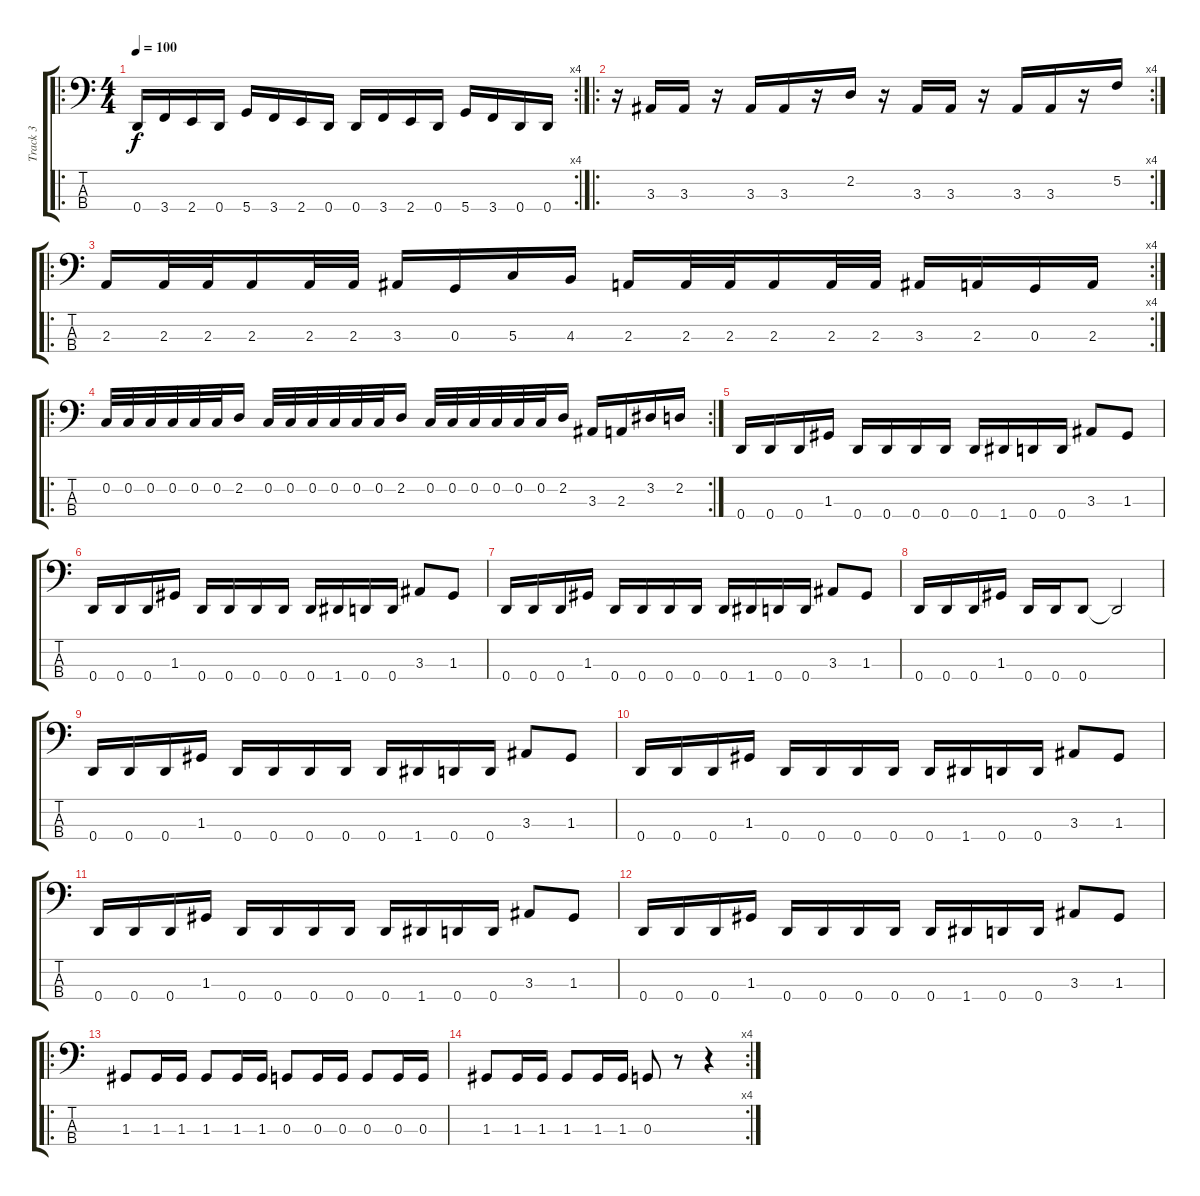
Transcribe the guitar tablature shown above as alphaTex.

\track ("Track 3" "Track 3") {instrument electricbassfinger}
\staff {score tabs}
\tuning (F2 C2 G1 D1) {hide}
\ro
\rc 4
\ts (4 4)
\tempo 100
\clef f4
\ks c
0.4.16{dy f} 3.4.16 2.4.16 0.4.16 5.4.16 3.4.16 2.4.16 0.4.16 0.4.16 3.4.16 2.4.16 0.4.16 5.4.16 3.4.16 0.4.16 0.4.16 |
\ro
\rc 4
r.16 3.3.16 3.3.16 r.16 3.3.16 3.3.16 r.16 2.2.16 r.16 3.3.16 3.3.16 r.16 3.3.16 3.3.16 r.16 5.2.16 |
\ro
\rc 4
2.3.16 2.3.32 2.3.32 2.3.16 2.3.32 2.3.32 3.3.16 0.3.16 5.3.16 4.3.16 2.3.16 2.3.32 2.3.32 2.3.16 2.3.32 2.3.32 3.3.16 2.3.16 0.3.16 2.3.16 |
\ro
\rc 2
0.2.32 0.2.32 0.2.32 0.2.32 0.2.32 0.2.32 2.2.16 0.2.32 0.2.32 0.2.32 0.2.32 0.2.32 0.2.32 2.2.16 0.2.32 0.2.32 0.2.32 0.2.32 0.2.32 0.2.32 2.2.16 3.3.16 2.3.16 3.2.16 2.2.16 |
0.4.16 0.4.16 0.4.16 1.3.16 0.4.16 0.4.16 0.4.16 0.4.16 0.4.16 1.4.16 0.4.16 0.4.16 3.3.8 1.3.8 |
0.4.16 0.4.16 0.4.16 1.3.16 0.4.16 0.4.16 0.4.16 0.4.16 0.4.16 1.4.16 0.4.16 0.4.16 3.3.8 1.3.8 |
0.4.16 0.4.16 0.4.16 1.3.16 0.4.16 0.4.16 0.4.16 0.4.16 0.4.16 1.4.16 0.4.16 0.4.16 3.3.8 1.3.8 |
0.4.16 0.4.16 0.4.16 1.3.16 0.4.16 0.4.16 0.4.8 0.4{t}.2 |
0.4.16 0.4.16 0.4.16 1.3.16 0.4.16 0.4.16 0.4.16 0.4.16 0.4.16 1.4.16 0.4.16 0.4.16 3.3.8 1.3.8 |
0.4.16 0.4.16 0.4.16 1.3.16 0.4.16 0.4.16 0.4.16 0.4.16 0.4.16 1.4.16 0.4.16 0.4.16 3.3.8 1.3.8 |
0.4.16 0.4.16 0.4.16 1.3.16 0.4.16 0.4.16 0.4.16 0.4.16 0.4.16 1.4.16 0.4.16 0.4.16 3.3.8 1.3.8 |
0.4.16 0.4.16 0.4.16 1.3.16 0.4.16 0.4.16 0.4.16 0.4.16 0.4.16 1.4.16 0.4.16 0.4.16 3.3.8 1.3.8 |
\ro
1.3.8 1.3.16 1.3.16 1.3.8 1.3.16 1.3.16 0.3.8 0.3.16 0.3.16 0.3.8 0.3.16 0.3.16 |
\rc 4
1.3.8 1.3.16 1.3.16 1.3.8 1.3.16 1.3.16 0.3.8 r.8 r.4
